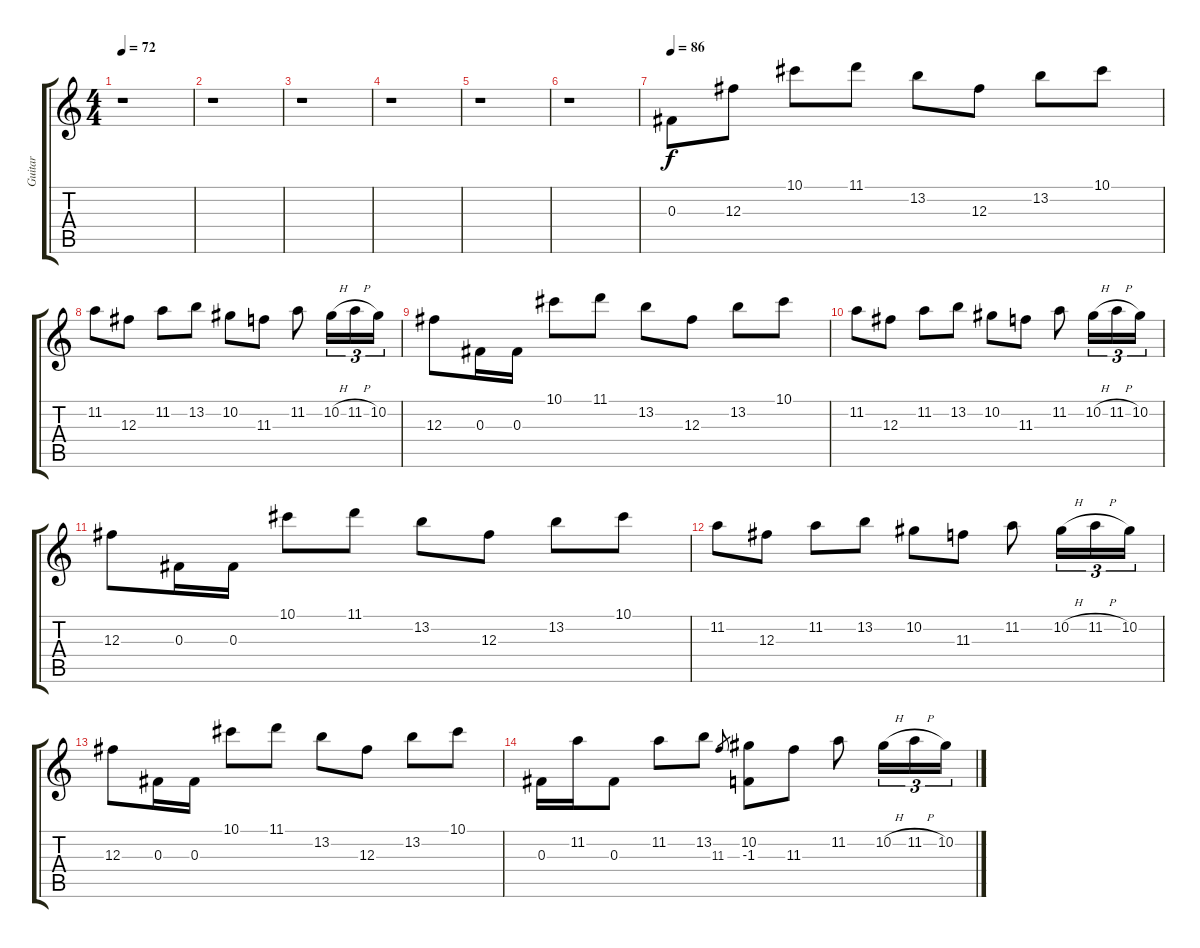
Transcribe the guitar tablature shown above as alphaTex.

\track ("Guitar" "Guitar") {instrument acousticguitarnylon}
\staff {score tabs}
\tuning (Eb4 Bb3 Gb3 Db3 Ab2 Eb2) {hide}
\ts (4 4)
\tempo 72
\clef g2
\ks c
r.1{dy f} |
r.1 |
r.1 |
r.1 |
r.1 |
r.1 |
\tempo 86
0.3.8{instrument acousticguitarnylon} 12.3.8 10.1.8 11.1.8 13.2.8 12.3.8 13.2.8 10.1.8 |
11.2.8 12.3.8 11.2.8 13.2.8 10.2.8 11.3.8 11.2.8 10.2{h}.16{tu (3 2)} 11.2{h}.16{tu (3 2)} 10.2.16{tu (3 2)} |
12.3.8 0.3.16 0.3.16 10.1.8 11.1.8 13.2.8 12.3.8 13.2.8 10.1.8 |
11.2.8 12.3.8 11.2.8 13.2.8 10.2.8 11.3.8 11.2.8 10.2{h}.16{tu (3 2)} 11.2{h}.16{tu (3 2)} 10.2.16{tu (3 2)} |
12.3.8 0.3.16 0.3.16 10.1.8 11.1.8 13.2.8 12.3.8 13.2.8 10.1.8 |
11.2.8{volume 3} 12.3.8 11.2.8 13.2.8 10.2.8 11.3.8 11.2.8 10.2{h}.16{tu (3 2)} 11.2{h}.16{tu (3 2)} 10.2.16{tu (3 2)} |
12.3.8 0.3.16 0.3.16 10.1.8 11.1.8 13.2.8 12.3.8 13.2.8 10.1.8 |
0.3.16 11.2.16 0.3.8 11.2.8 13.2.8 11.3.8{gr} (10.2 -1.3).8 11.3.8 11.2.8 10.2{h}.16{tu (3 2)} 11.2{h}.16{tu (3 2)} 10.2.16{tu (3 2)}
